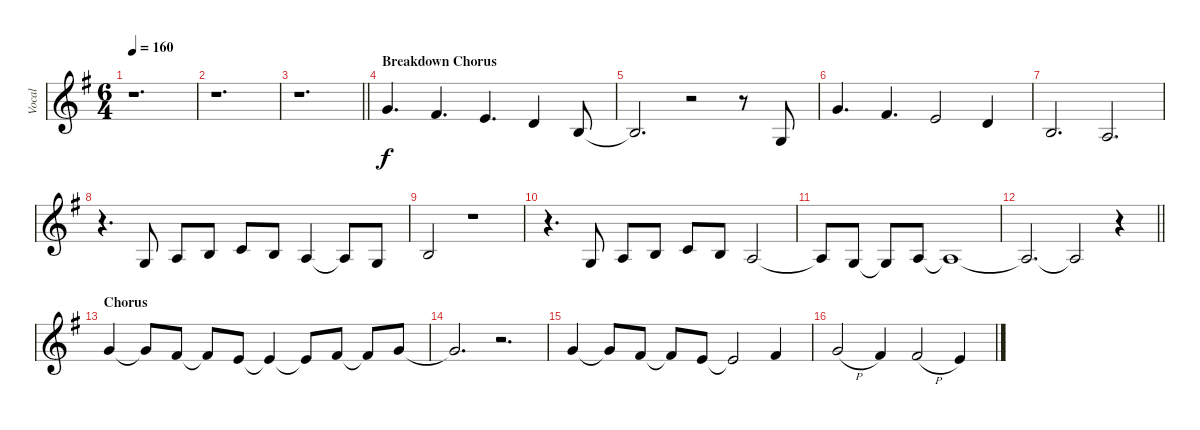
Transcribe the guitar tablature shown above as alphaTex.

\track ("Vocal" "Vocal") {instrument frenchhorn}
\staff {score}
\tuning (E4 B3 G3 D3 A2 E2) {hide}
\ts (6 4)
\tempo 160
\clef g2
\ks g
r.1{d dy f} |
r.1{d} |
\barLineRight lightlight
r.1{d} |
\section ("" "Breakdown Chorus")
3.1.4{d} 2.1.4{d} 0.1.4{d} 3.2.4 0.2.8 |
0.2{t}.2{d} r.2 r.8 0.3.8 |
3.1.4{d} 2.1.4{d} 0.1.2 3.2.4 |
0.2.2{d} 2.3.2{d} |
r.4{d} 0.3.8 2.3.8 0.2.8 1.2.8 0.2.8 2.3.4 2.3{t}.8 0.3.8 |
0.2.2 r.1 |
r.4{d} 0.3.8 2.3.8 0.2.8 1.2.8 0.2.8 2.3.2 |
2.3{t}.8 0.3.8{beam split} 0.3{t}.8 2.3.8 2.3{t}.1 |
\barLineRight lightlight
2.3{t}.2{d} 2.3{t}.2 r.4 |
\section ("" "Chorus")
3.1.4 3.1{t}.8 2.1.8{beam split} 2.1{t}.8 0.1.8 0.1{t}.4 0.1{t}.8 2.1.8{beam split} 2.1{t}.8 3.1.8 |
3.1{t}.2{d} r.2{d} |
3.1.4 3.1{t}.8 2.1.8{beam split} 2.1{t}.8 0.1.8 0.1{t}.2 2.1.4 |
3.1{h}.2 2.1.4 2.1{h}.2 0.1.4
